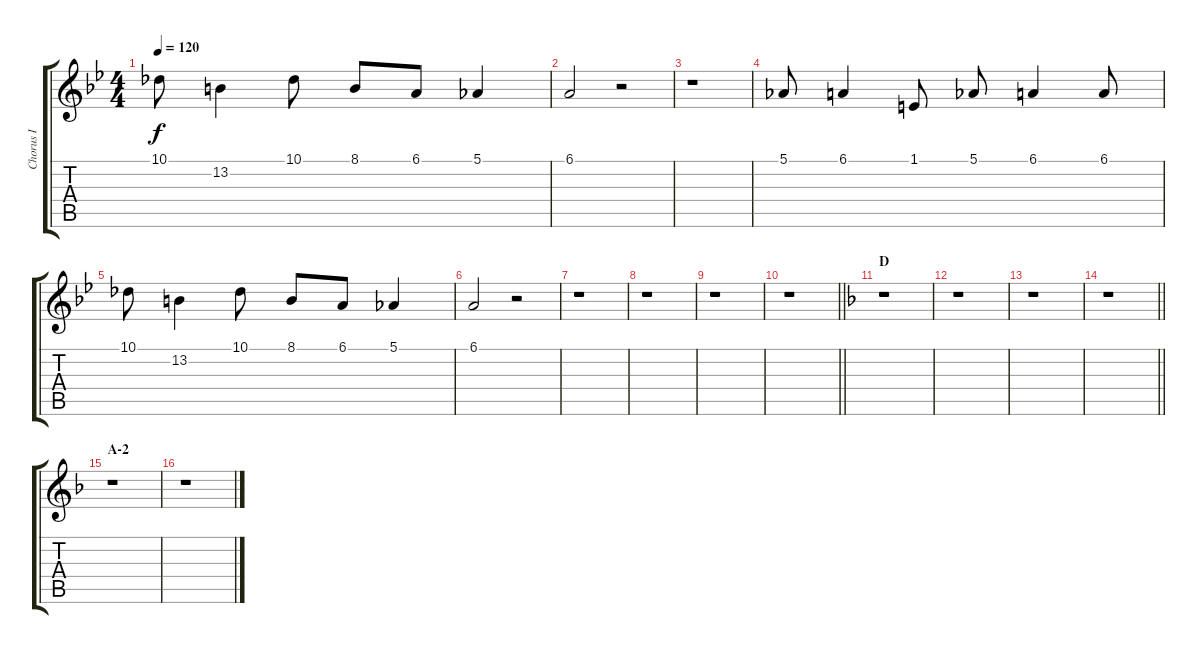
\track ("Chorus I" "Chorus I") {instrument voiceoohs}
\staff {score tabs}
\tuning (Eb4 Bb3 Gb3 Db3 Ab2 Eb2) {hide}
\ts (4 4)
\tempo 120
\clef g2
\ks bb
10.1.8{dy f} 13.2.4 10.1.8 8.1.8 6.1.8 5.1.4 |
6.1.2 r.2 |
r.1 |
5.1.8 6.1.4 1.1.8 5.1.8 6.1.4 6.1.8 |
10.1.8 13.2.4 10.1.8 8.1.8 6.1.8 5.1.4 |
6.1.2 r.2 |
r.1 |
r.1 |
r.1 |
\barLineRight lightlight
r.1 |
\section ("" "D")
\ks f
r.1 |
r.1 |
r.1 |
\barLineRight lightlight
r.1 |
\section ("" "A-2")
r.1 |
r.1
